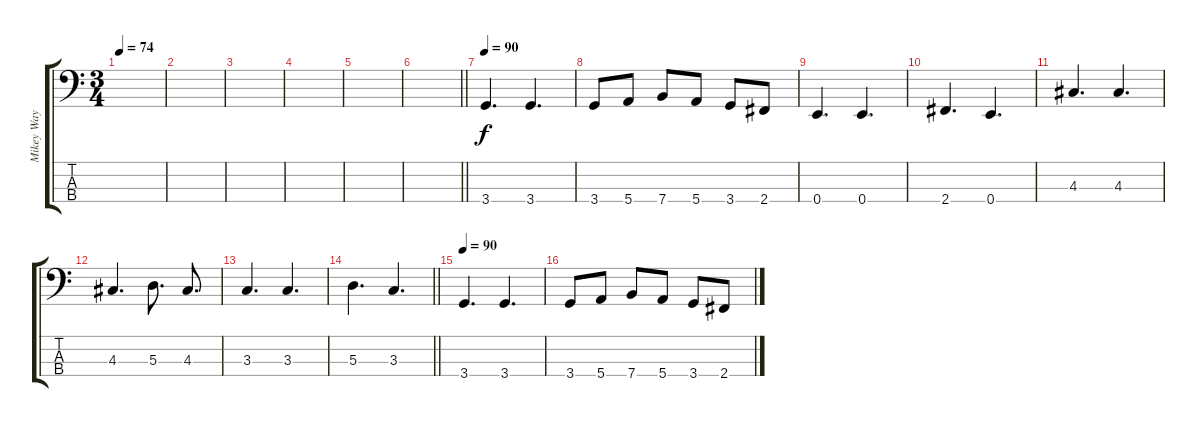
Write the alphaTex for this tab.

\track ("Mikey Way [Bass]" "Mikey Way ") {instrument electricbasspick}
\staff {score tabs}
\tuning (G2 D2 A1 E1) {hide}
\ts (3 4)
\tempo 74
\clef f4
\ks c
|
|
|
|
|
\barLineRight lightlight
|
\tempo 90
3.4.4{d} 3.4.4{d} |
3.4.8 5.4.8 7.4.8 5.4.8 3.4.8 2.4.8 |
0.4.4{d} 0.4.4{d} |
2.4.4{d} 0.4.4{d} |
4.3.4{d} 4.3.4{d} |
4.3.4{d} 5.3.8{d} 4.3.8{d} |
3.3.4{d} 3.3.4{d} |
\barLineRight lightlight
5.3.4{d} 3.3.4{d} |
\tempo 90
3.4.4{d} 3.4.4{d} |
3.4.8 5.4.8 7.4.8 5.4.8 3.4.8 2.4.8
